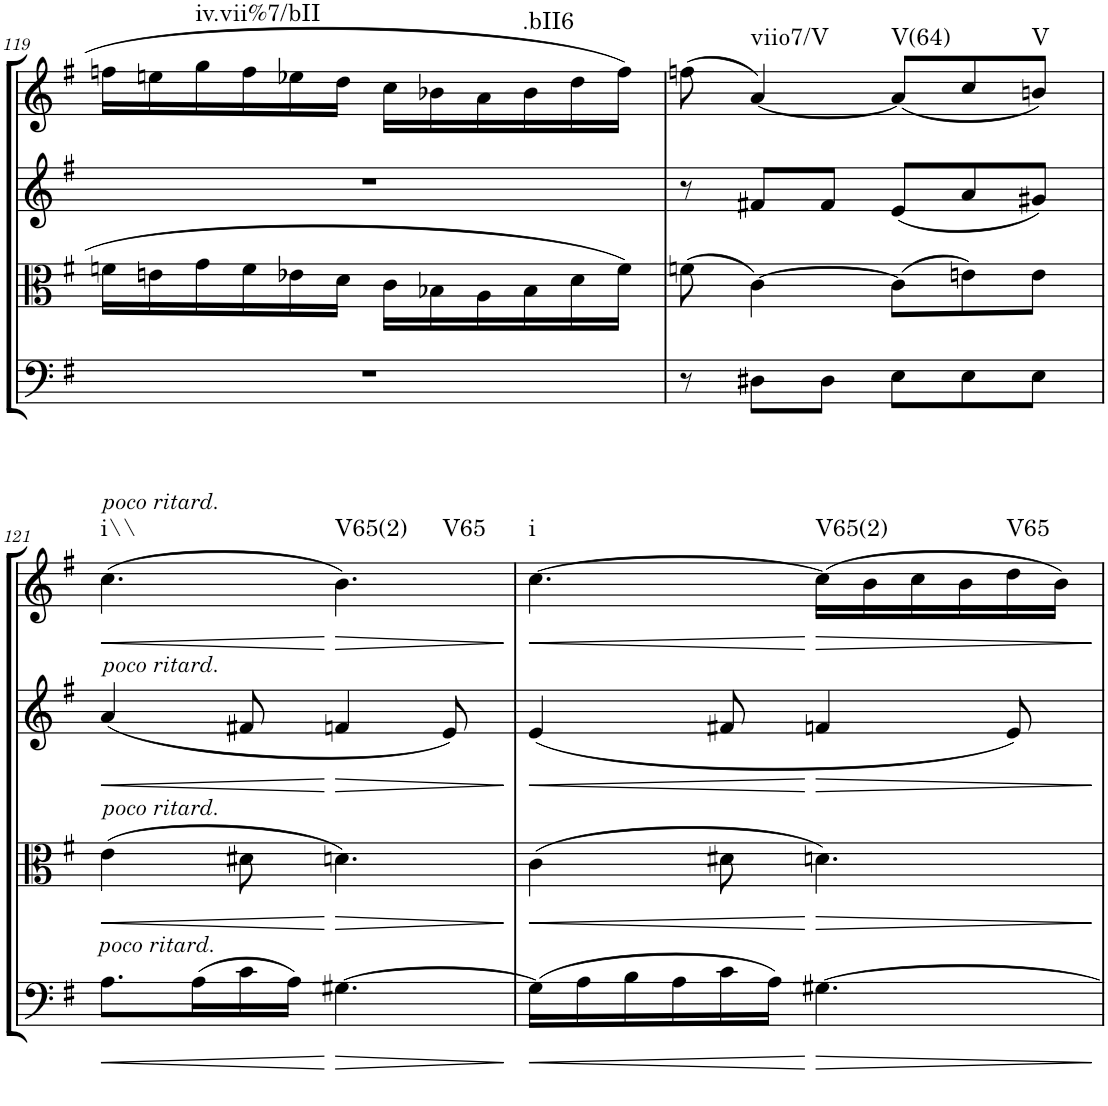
**kern	**dynam	**kern	**dynam	**kern	**dynam	**kern	**dynam	**harte
*part4	*part4	*part3	*part3	*part2	*part2	*part1	*part1	*part1
*staff4	*staff4	*staff3	*staff3	*staff2	*staff2	*staff1	*staff1	*
*I"Violoncello.	*	*I"Viola	*	*I"Violin II.	*	*I"Violin I.	*	*
*I'Vc	*	*I'Vla	*	*I'Vln	*	*I'Vln	*	*
!!LO:PB:g=z
*clefF4	*	*clefC3	*	*clefG2	*	*clefG2	*	*
*k[f#]	*	*k[f#]	*	*k[f#]	*	*k[f#]	*	*
*M6/8	*	*M6/8	*	*M6/8	*	*M6/8	*	*
=119	=119	=119	=119	=119	=119	=119	=119	=119
2.r	.	16fn\LL	.	2.r	.	16ffn\LL	.	.
.	.	16en\	.	.	.	16een\	.	.
!	!	!	!	!	!	!	!	!LO:H:kt=iv.vii%7/bII
.	.	16g\	.	.	.	16gg\	.	N
.	.	16f\	.	.	.	16ff\	.	.
.	.	16e-X\	.	.	.	16ee-X\	.	.
.	.	16d\JJ	.	.	.	16dd\JJ	.	.
.	.	16c\LL	.	.	.	16cc\LL	.	.
.	.	16B-X\	.	.	.	16b-X\	.	.
.	.	16A\	.	.	.	16a\	.	.
!	!	!	!	!	!	!	!	!LO:H:kt=.bII6
.	.	16B-\	.	.	.	16b-\	.	N
.	.	16d\	.	.	.	16dd\	.	.
.	.	16f\JJ	.	.	.	16ff\JJ	.	.
=120	=120	=120	=120	=120	=120	=120	=120	=120
8r	.	(8fn\	.	8r	.	(8ffn\	.	.
!	!	!	!	!	!	!	!	!LO:H:kt=viio7/V
8D#X\L	.	[4c\)	.	8f#X/L	.	[4a/)	.	N
8D#\J	.	.	.	8f#/J	.	.	.	.
!	!	!	!	!	!	!	!	!LO:H:kt=V(64)
8E\L	.	(8c\L]	.	(8e/L	.	(8a/L]	.	N
8E\	.	8en\)	.	8a/	.	8cc/	.	.
!	!	!	!	!	!	!	!	!LO:H:kt=V
8E\J	.	8e\J	.	8g#X/J)	.	8bn/J)	.	N
!!LO:LB:g=z
=121	=121	=121	=121	=121	=121	=121	=121	=121
!	!	!	!	!	!	!LO:TX:a:i:t=poco ritard.	!	!
!	!	!	!	!LO:TX:a:i:t=poco ritard.	!	!	!	!
!	!	!LO:TX:b:i:t=poco ritard.	!	!	!	!	!	!
!	!	!LO:TX:a:i:t=poco ritard.	!	!	!	!	!	!
!	!LO:HP:b	!	!LO:HP:b	!	!LO:HP:b	!	!LO:HP:b	!LO:H:kt=i\\
8.A\L	<	(4e\	<	(4a/	<	(4.cc\	<	N
(16A\L	.	.	.	.	.	.	.	.
16c\	.	8d#X\	.	8f#X/	.	.	.	.
16A\JJ)	.	.	.	.	.	.	.	.
!	!LO:HP:n=1:b	!	!LO:HP:n=1:b	!	!LO:HP:n=1:b	!	!LO:HP:n=1:b	!LO:H:n=1:kt=V65(2)
!	!	!	!	!	!	!	!	!LO:H:n=2:kt=V65
[4.G#X\	[ >	4.dn\)	[ >	4fn/	[ >	4.b\)	[ >	N N
.	.	.	.	8e/)	.	.	.	.
.	]	.	]	.	]	.	]	.
=122	=122	=122	=122	=122	=122	=122	=122	=122
!	!LO:HP:b	!	!LO:HP:b	!	!LO:HP:b	!	!LO:HP:b	!LO:H:kt=i
(16G#\LL]	<	(4c\	<	(4e/	<	[4.cc\	<	N
16A\	.	.	.	.	.	.	.	.
16B\	.	.	.	.	.	.	.	.
16A\	.	.	.	.	.	.	.	.
16c\	.	8d#X\	.	8f#X/	.	.	.	.
16A\JJ)	.	.	.	.	.	.	.	.
!	!LO:HP:n=1:b	!	!LO:HP:n=1:b	!	!LO:HP:n=1:b	!	!LO:HP:n=1:b	!LO:H:kt=V65(2)
[4.G#X\	[ >	4.dn\)	[ >	4fn/	[ >	(16cc\LL]	[ >	N
.	.	.	.	.	.	16b\	.	.
.	.	.	.	.	.	16cc\	.	.
.	.	.	.	.	.	16b\	.	.
!	!	!	!	!	!	!	!	!LO:H:kt=V65
.	.	.	.	8e/)	.	16dd\	.	N
.	.	.	.	.	.	16b\JJ)	.	.
.	]	.	]	.	]	.	]	.
=	=	=	=	=	=	=	=	=
*-	*-	*-	*-	*-	*-	*-	*-	*-
